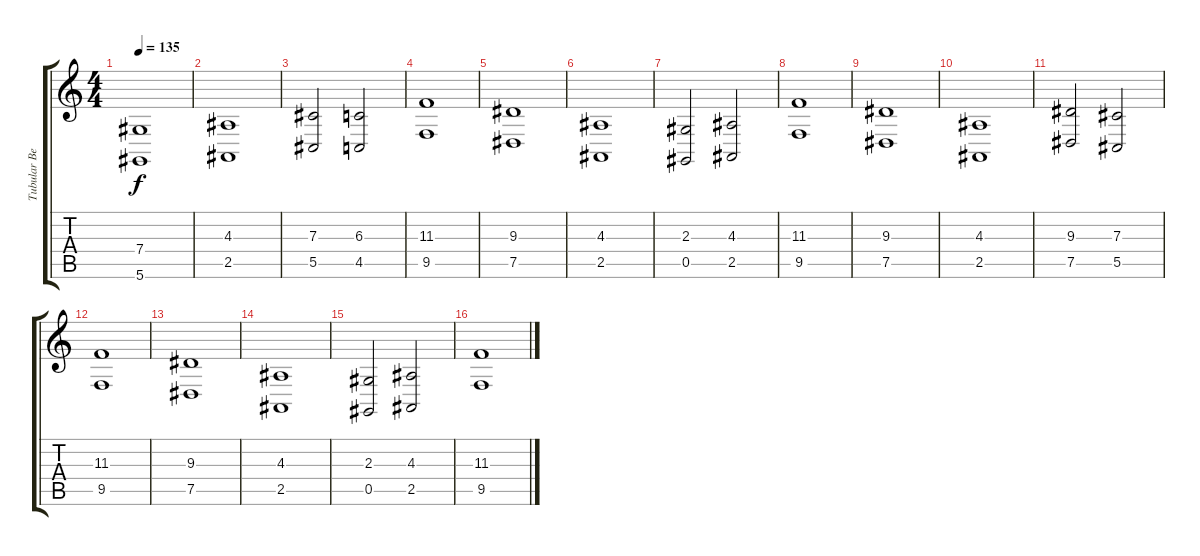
\track ("Tubular Bells" "Tubular Be") {instrument tubularbells}
\staff {score tabs}
\tuning (Eb4 Bb3 Gb3 Db3 Ab2 Eb2) {hide}
\ts (4 4)
\tempo 135
\clef g2
\ks c
(7.4 5.6).1{dy f} |
(4.3 2.5).1 |
(7.3 5.5).2 (6.3 4.5).2 |
(11.3 9.5).1 |
(9.3 7.5).1 |
(4.3 2.5).1 |
(2.3 0.5).2 (4.3 2.5).2 |
(11.3 9.5).1 |
(9.3 7.5).1 |
(4.3 2.5).1 |
(9.3 7.5).2 (7.3 5.5).2 |
(11.3 9.5).1 |
(9.3 7.5).1 |
(4.3 2.5).1 |
(2.3 0.5).2 (4.3 2.5).2 |
(11.3 9.5).1
